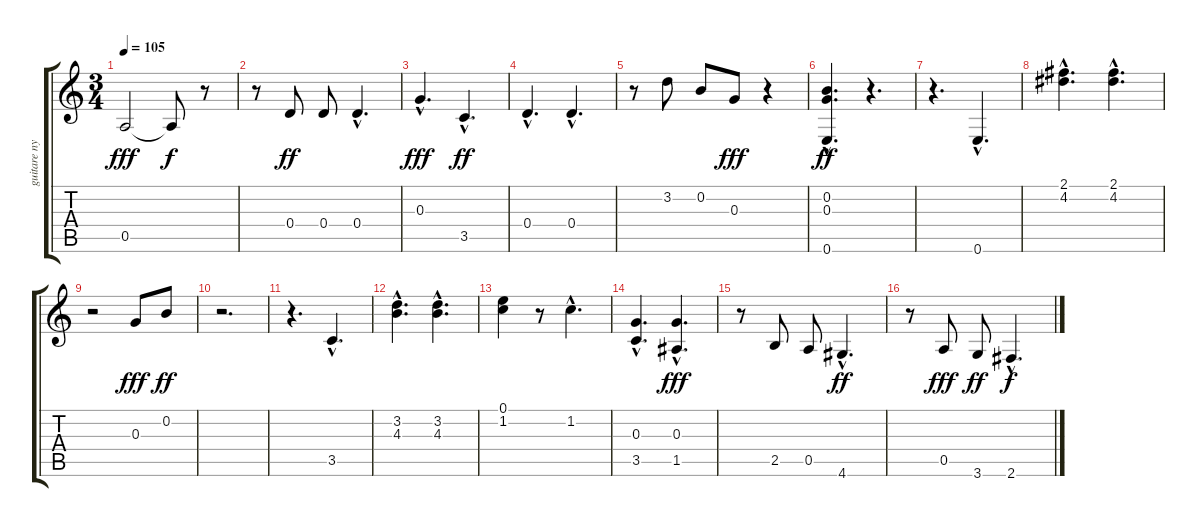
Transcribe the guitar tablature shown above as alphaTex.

\track ("guitare nylon" "guitare ny") {instrument acousticguitarnylon}
\staff {score tabs}
\tuning (E4 B3 G3 D3 A2 E2) {hide}
\ts (3 4)
\tempo 105
\clef g2
\ks c
0.5.2{dy fff} 0.5{t}.8{dy f} r.8 |
r.8 0.4.8{dy ff} 0.4.8 0.4{hac}.4{d} |
0.3{hac}.4{d dy fff} 3.5{hac}.4{d dy ff} |
0.4{hac}.4{d} 0.4{hac}.4{d} |
r.8 3.2.8 0.2.8 0.3.8{dy fff} r.4 |
(0.2{hac} 0.3{hac} 0.6{hac}).4{d dy ff} r.4{d} |
r.4{d} 0.6{hac}.4{d} |
(2.1{hac} 4.2{hac}).4{d} (2.1{hac} 4.2{hac}).4{d} |
r.2 0.3.8{dy fff} 0.2.8{dy ff} |
r.2{d} |
r.4{d} 3.5{hac}.4{d} |
(3.2{hac} 4.3{hac}).4{d} (3.2{hac} 4.3{hac}).4{d} |
(0.1 1.2).4 r.8 1.2{hac}.4{d} |
(0.3{hac} 3.5{hac}).4{d} (0.3{hac} 1.5{hac}).4{d dy fff} |
r.8 2.5.8 0.5.8 4.6{hac}.4{d dy ff} |
r.8 0.5.8{dy fff} 3.6.8{dy ff} 2.6{hac}.4{d dy f}
